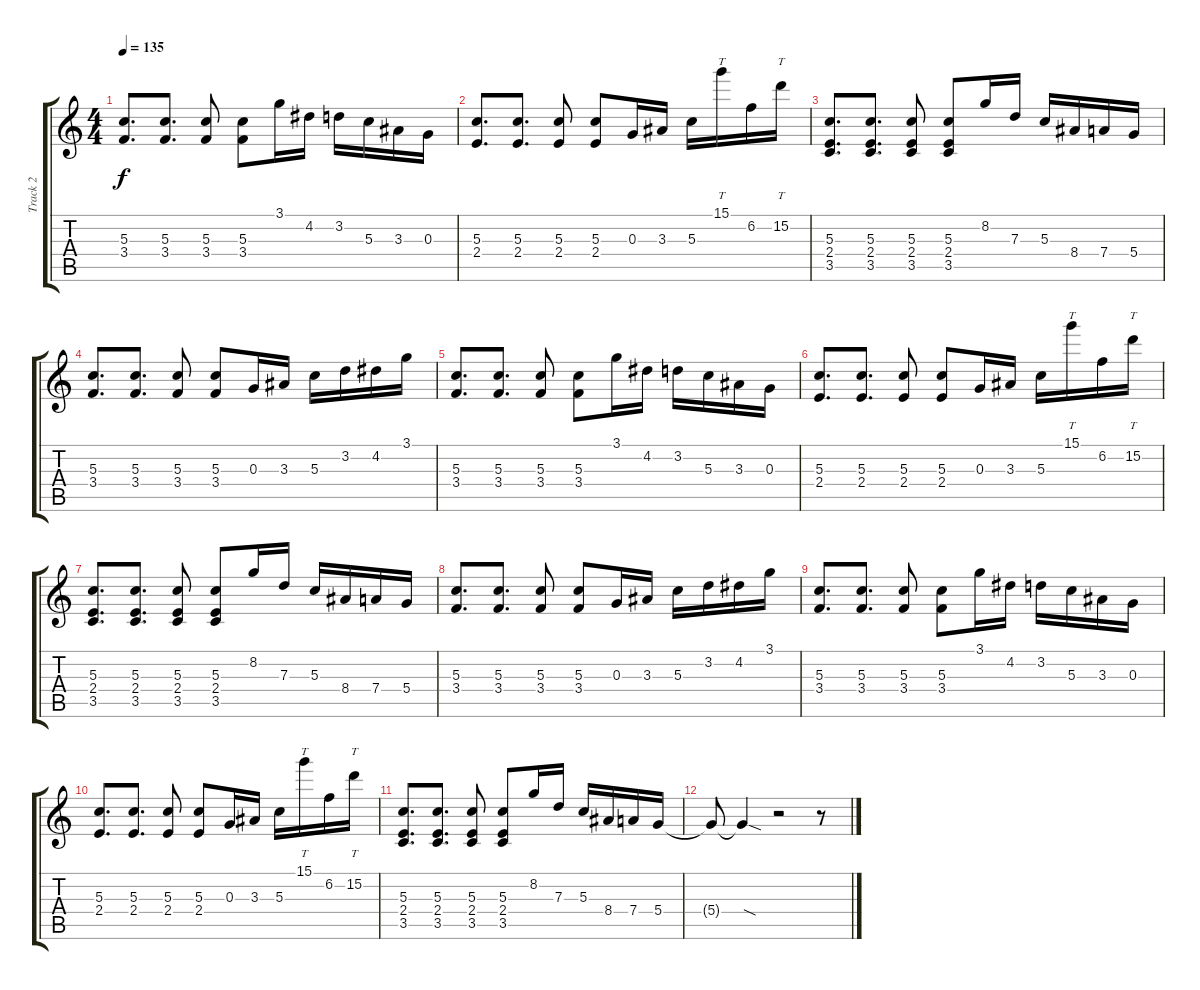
\track ("Track 2" "Track 2") {instrument overdrivenguitar}
\staff {score tabs}
\tuning (E4 B3 G3 D3 A2 D2) {hide}
\ts (4 4)
\tempo 135
\clef g2
\ks c
(5.3 3.4).8{d dy f} (5.3 3.4).8{d} (5.3 3.4).8 (5.3 3.4).8 3.1.16 4.2.16 3.2.16 5.3.16 3.3.16 0.3.16 |
(5.3 2.4).8{d} (5.3 2.4).8{d} (5.3 2.4).8 (5.3 2.4).8 0.3.16 3.3.16 5.3.16 15.1.16{tt} 6.2.16 15.2.16{tt} |
(5.3 2.4 3.5).8{d} (5.3 2.4 3.5).8{d} (5.3 2.4 3.5).8 (5.3 2.4 3.5).8 8.2.16 7.3.16 5.3.16 8.4.16 7.4.16 5.4.16 |
(5.3 3.4).8{d} (5.3 3.4).8{d} (5.3 3.4).8 (5.3 3.4).8 0.3.16 3.3.16 5.3.16 3.2.16 4.2.16 3.1.16 |
(5.3 3.4).8{d} (5.3 3.4).8{d} (5.3 3.4).8 (5.3 3.4).8 3.1.16 4.2.16 3.2.16 5.3.16 3.3.16 0.3.16 |
(5.3 2.4).8{d} (5.3 2.4).8{d} (5.3 2.4).8 (5.3 2.4).8 0.3.16 3.3.16 5.3.16 15.1.16{tt} 6.2.16 15.2.16{tt} |
(5.3 2.4 3.5).8{d} (5.3 2.4 3.5).8{d} (5.3 2.4 3.5).8 (5.3 2.4 3.5).8 8.2.16 7.3.16 5.3.16 8.4.16 7.4.16 5.4.16 |
(5.3 3.4).8{d} (5.3 3.4).8{d} (5.3 3.4).8 (5.3 3.4).8 0.3.16 3.3.16 5.3.16 3.2.16 4.2.16 3.1.16 |
(5.3 3.4).8{d} (5.3 3.4).8{d} (5.3 3.4).8 (5.3 3.4).8 3.1.16 4.2.16 3.2.16 5.3.16 3.3.16 0.3.16 |
(5.3 2.4).8{d} (5.3 2.4).8{d} (5.3 2.4).8 (5.3 2.4).8 0.3.16 3.3.16 5.3.16 15.1.16{tt} 6.2.16 15.2.16{tt} |
(5.3 2.4 3.5).8{d} (5.3 2.4 3.5).8{d} (5.3 2.4 3.5).8 (5.3 2.4 3.5).8 8.2.16 7.3.16 5.3.16 8.4.16 7.4.16 5.4.16 |
5.4{t}.8 5.4{sod t}.4 r.2 r.8
